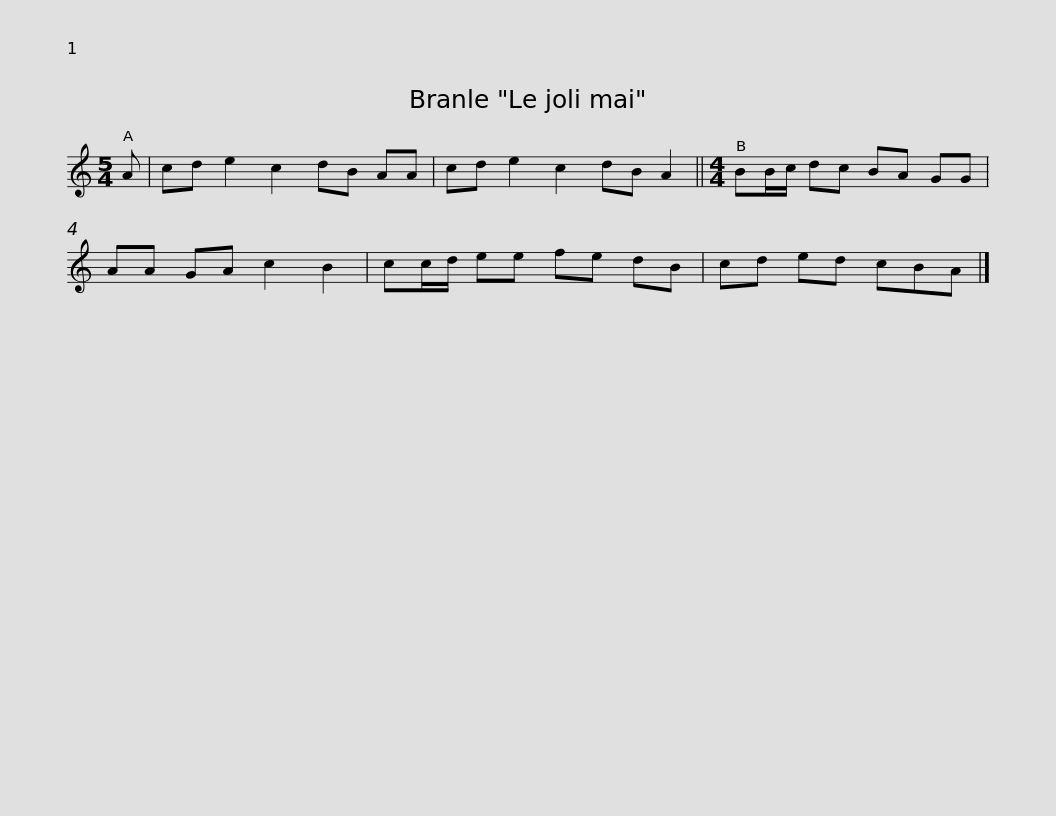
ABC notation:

X:1
L:1/8
M:5/4
I:linebreak $
K:C
V:1 treble
V:1
 A | cd e2 c2 dB AA | cd e2 c2 dB A2 ||[M:4/4] BB/c/ dc BA GG | AA GA c2 B2 | %5
 cc/d/ ee fe dB |$ cd ed cBA |] %7
